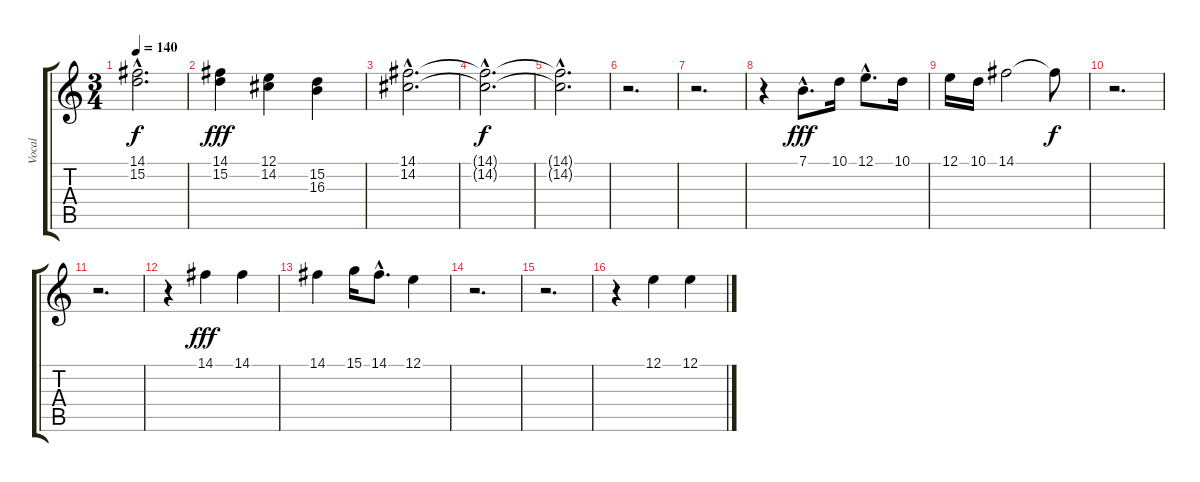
\track ("Vocal" "Vocal") {instrument reedorgan}
\staff {score tabs}
\tuning (E4 B3 G3 D3 A2 E2) {hide}
\ts (3 4)
\tempo 140
\clef g2
\ks c
(14.1{hac t} 15.2{hac t}).2{d dy f} |
(14.1 15.2).4{dy fff} (12.1 14.2).4 (15.2 16.3).4 |
(14.1{hac} 14.2{hac}).2{d} |
(14.1{hac t} 14.2{hac t}).2{d dy f} |
(14.1{hac t} 14.2{hac t}).2{d} |
r.2{d} |
r.2{d} |
r.4 7.1{hac}.8{d dy fff} 10.1.16 12.1{hac}.8{d} 10.1.16 |
12.1.16 10.1.16 14.1.2 14.1{t}.8{dy f} |
r.2{d} |
r.2{d} |
r.4 14.1.4{dy fff} 14.1.4 |
14.1.4 15.1.16 14.1{hac}.8{d} 12.1.4 |
r.2{d} |
r.2{d} |
r.4 12.1.4 12.1.4
